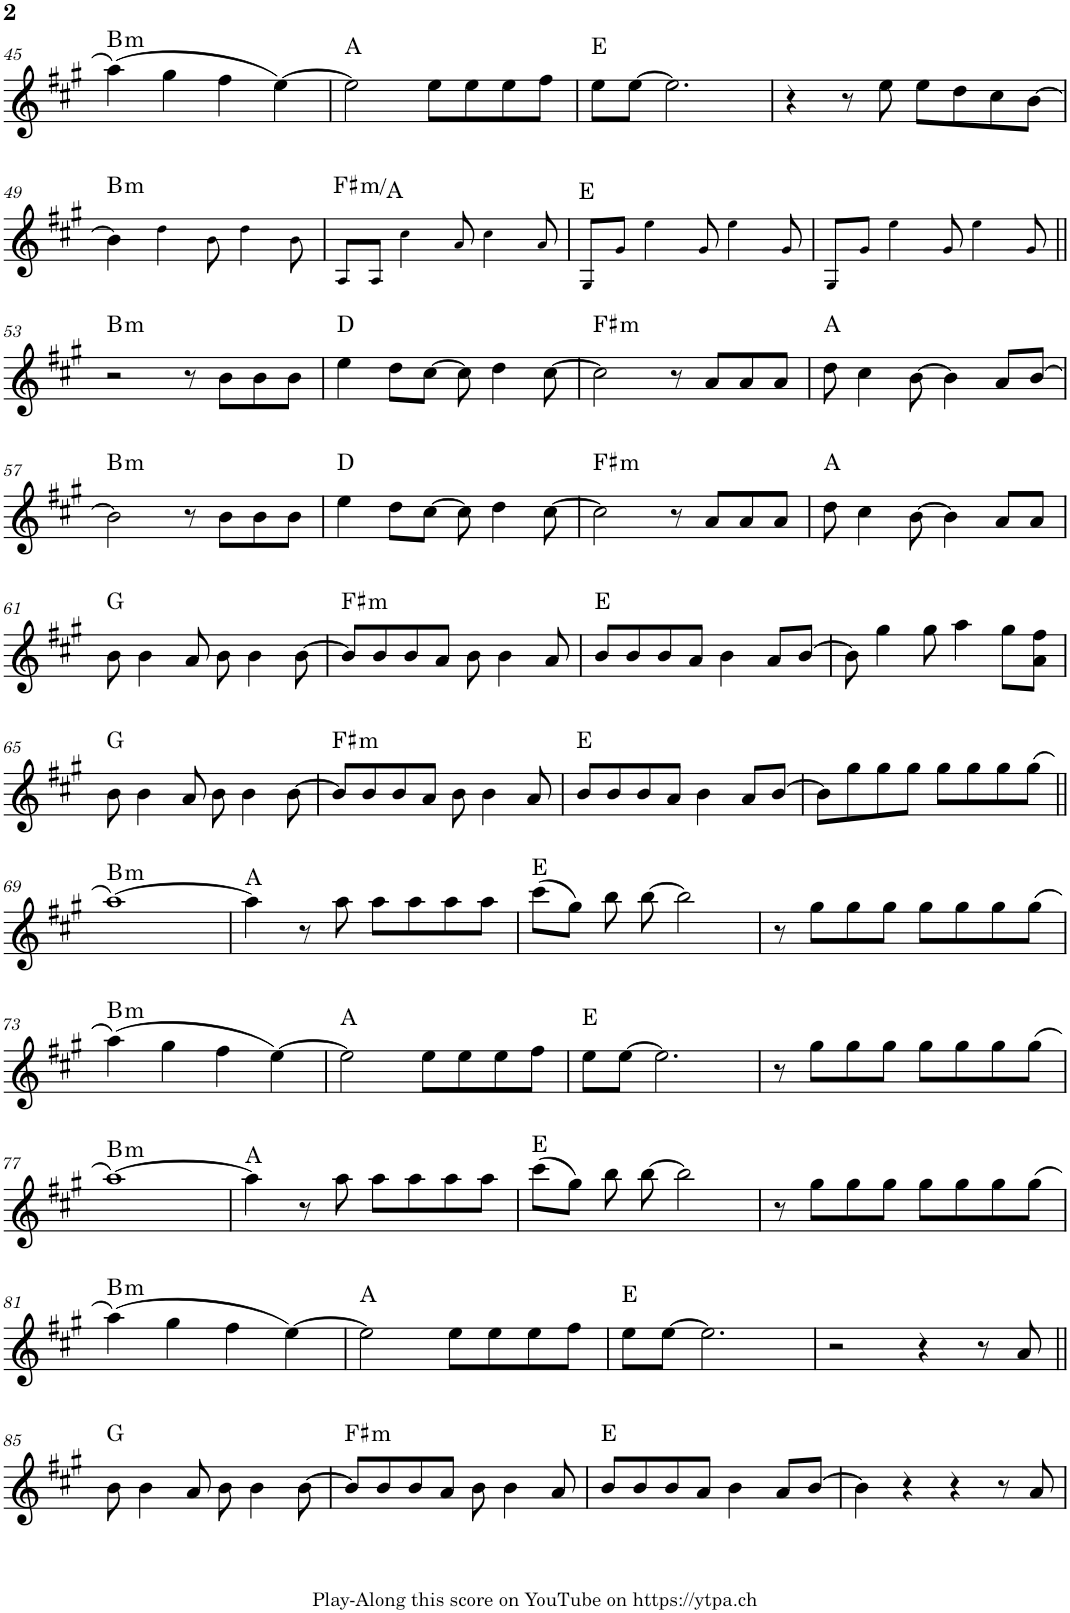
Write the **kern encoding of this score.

**kern	**harte
*part1	*part1
*staff1	*
*I"Piano	*
*I'Pno.	*
!!LO:PB:g=z
*clefG2	*
*k[f#c#g#]	*
*M4/4	*
=45	=45
!	!LO:H:kt=m
(4aa\	B:min
4gg#\	.
4ff#\	.
[4ee\)	.
=46	=46
2ee\]	A:maj
8ee\L	.
8ee\	.
8ee\	.
8ff#\J	.
=47	=47
8ee\L	E:maj
[8ee\J	.
2.ee\]	.
=48	=48
4r	.
8r	.
8ee\	.
8ee\L	.
8dd\	.
8cc#\	.
[8b\J	.
!!LO:LB:g=z
=49	=49
!	!LO:H:kt=m
4b\]	B:min
4dd!\	.
8b!\	.
4dd!\	.
8b!\	.
=50	=50
!	!LO:H:kt=m
8A!/L	F#:min/b3
8A!/J	.
4cc#!\	.
8a!/	.
4cc#!\	.
8a!/	.
=51	=51
8G#!/L	E:maj
8g#!/J	.
4ee!\	.
8g#!/	.
4ee!\	.
8g#!/	.
=52	=52
8G#!/L	.
8g#!/J	.
4ee!\	.
8g#!/	.
4ee!\	.
8g#!/	.
!!LO:LB:g=z
=53||	=53||
!	!LO:H:kt=m
2r	B:min
8r	.
8b\L	.
8b\	.
8b\J	.
=54	=54
4ee\	D:maj
8dd\L	.
[8cc#\J	.
8cc#\]	.
4dd\	.
[8cc#\	.
=55	=55
!	!LO:H:kt=m
2cc#\]	F#:min
8r	.
8a/L	.
8a/	.
8a/J	.
=56	=56
8dd\	A:maj
4cc#\	.
[8b\	.
4b\]	.
8a/L	.
[8b/J	.
!!LO:LB:g=z
=57	=57
!	!LO:H:kt=m
2b\]	B:min
8r	.
8b\L	.
8b\	.
8b\J	.
=58	=58
4ee\	D:maj
8dd\L	.
[8cc#\J	.
8cc#\]	.
4dd\	.
[8cc#\	.
=59	=59
!	!LO:H:kt=m
2cc#\]	F#:min
8r	.
8a/L	.
8a/	.
8a/J	.
=60	=60
8dd\	A:maj
4cc#\	.
[8b\	.
4b\]	.
8a/L	.
8a/J	.
!!LO:LB:g=z
=61	=61
8b\	G:maj
4b\	.
8a/	.
8b\	.
4b\	.
[8b\	.
=62	=62
!	!LO:H:kt=m
8b/L]	F#:min
8b/	.
8b/	.
8a/J	.
8b\	.
4b\	.
8a/	.
=63	=63
8b/L	E:maj
8b/	.
8b/	.
8a/J	.
4b\	.
8a/L	.
[8b/J	.
=64	=64
8b\]	.
4gg#\	.
8gg#\	.
4aa\	.
8gg#\L	.
8a\ 8ff#\J	.
!!LO:LB:g=z
=65	=65
8b\	G:maj
4b\	.
8a/	.
8b\	.
4b\	.
[8b\	.
=66	=66
!	!LO:H:kt=m
8b/L]	F#:min
8b/	.
8b/	.
8a/J	.
8b\	.
4b\	.
8a/	.
=67	=67
8b/L	E:maj
8b/	.
8b/	.
8a/J	.
4b\	.
8a/L	.
[8b/J	.
=68	=68
8b\L]	.
8gg#\	.
8gg#\	.
8gg#\J	.
8gg#\L	.
8gg#\	.
8gg#\	.
(8gg#\J	.
!!LO:LB:g=z
=69||	=69||
!	!LO:H:kt=m
[1aa)	B:min
=70	=70
4aa\]	A:maj
8r	.
8aa\	.
8aa\L	.
8aa\	.
8aa\	.
8aa\J	.
=71	=71
(8ccc#\L	E:maj
8gg#\J)	.
8bb\	.
[8bb\	.
2bb\]	.
=72	=72
8r	.
8gg#\L	.
8gg#\	.
8gg#\J	.
8gg#\L	.
8gg#\	.
8gg#\	.
(8gg#\J	.
!!LO:LB:g=z
=73	=73
!	!LO:H:kt=m
(4aa\)	B:min
4gg#\	.
4ff#\	.
[4ee\)	.
=74	=74
2ee\]	A:maj
8ee\L	.
8ee\	.
8ee\	.
8ff#\J	.
=75	=75
8ee\L	E:maj
[8ee\J	.
2.ee\]	.
=76	=76
8r	.
8gg#\L	.
8gg#\	.
8gg#\J	.
8gg#\L	.
8gg#\	.
8gg#\	.
(8gg#\J	.
!!LO:LB:g=z
=77	=77
!	!LO:H:kt=m
[1aa)	B:min
=78	=78
4aa\]	A:maj
8r	.
8aa\	.
8aa\L	.
8aa\	.
8aa\	.
8aa\J	.
=79	=79
(8ccc#\L	E:maj
8gg#\J)	.
8bb\	.
[8bb\	.
2bb\]	.
=80	=80
8r	.
8gg#\L	.
8gg#\	.
8gg#\J	.
8gg#\L	.
8gg#\	.
8gg#\	.
(8gg#\J	.
!!LO:LB:g=z
=81	=81
!	!LO:H:kt=m
(4aa\)	B:min
4gg#\	.
4ff#\	.
[4ee\)	.
=82	=82
2ee\]	A:maj
8ee\L	.
8ee\	.
8ee\	.
8ff#\J	.
=83	=83
8ee\L	E:maj
[8ee\J	.
2.ee\]	.
=84	=84
2r	.
4r	.
8r	.
8a/	.
!!LO:LB:g=z
=85||	=85||
8b\	G:maj
4b\	.
8a/	.
8b\	.
4b\	.
[8b\	.
=86	=86
!	!LO:H:kt=m
8b/L]	F#:min
8b/	.
8b/	.
8a/J	.
8b\	.
4b\	.
8a/	.
=87	=87
8b/L	E:maj
8b/	.
8b/	.
8a/J	.
4b\	.
8a/L	.
[8b/J	.
=88	=88
4b\]	.
4r	.
4r	.
8r	.
8a/	.
=	=
*-	*-
